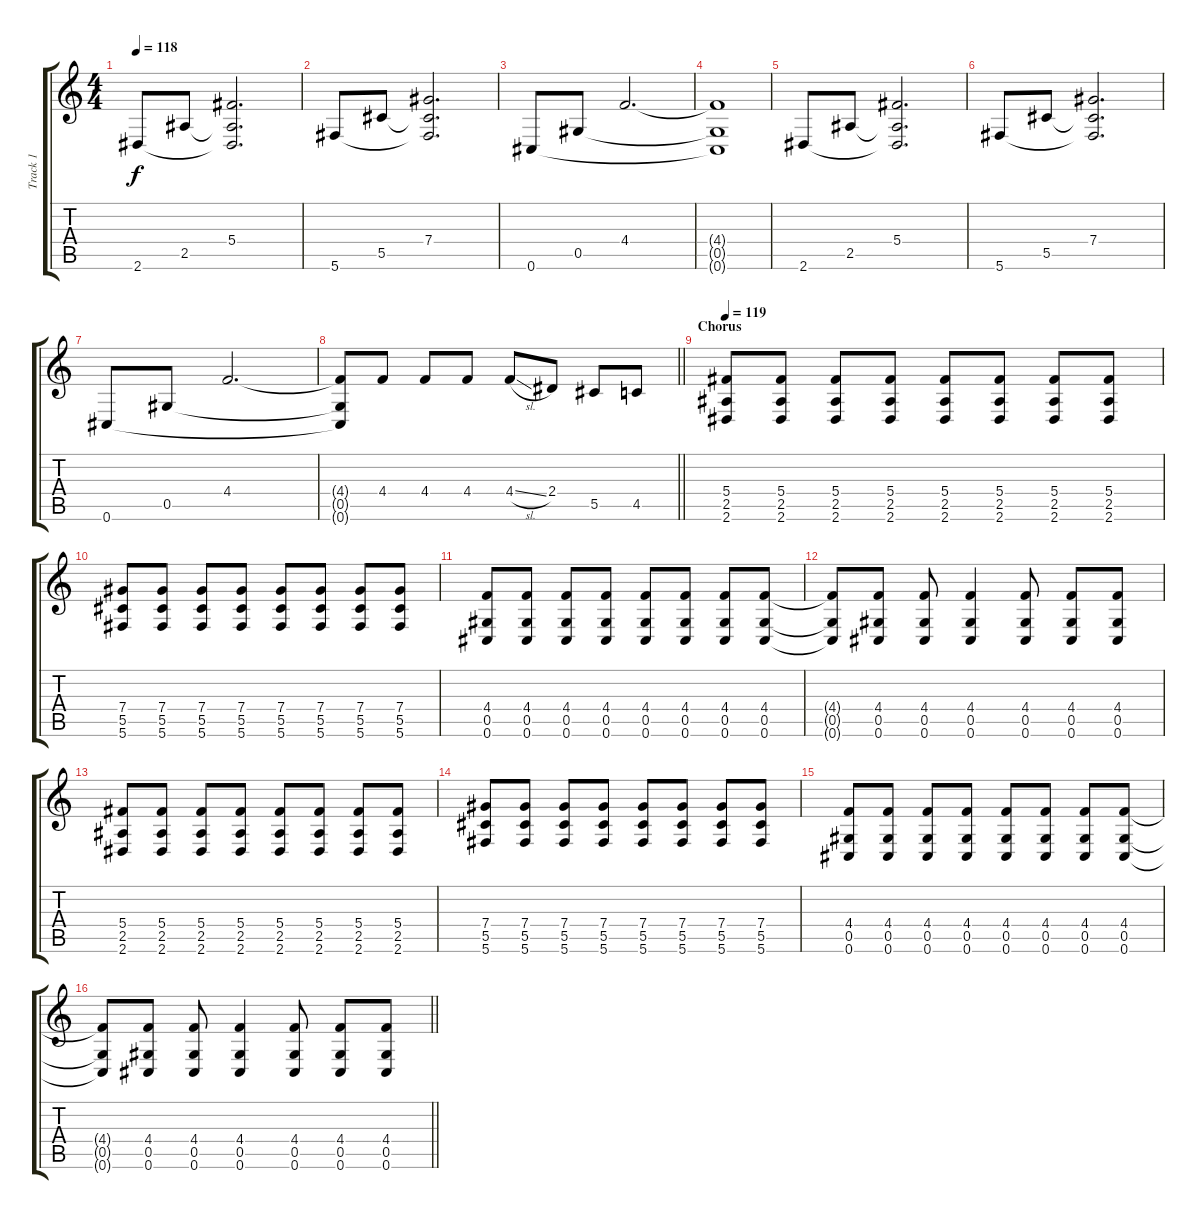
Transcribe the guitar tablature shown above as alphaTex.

\track ("Track 1" "Track 1") {instrument acousticguitarsteel}
\staff {score tabs}
\tuning (Eb4 Bb3 Gb3 Db3 Ab2 Db2) {hide}
\ts (4 4)
\section ("" "")
\tempo 118
\clef g2
\ks c
2.6.8{dy f} 2.5.8 (5.4 2.5{t} 2.6{t}).2{d} |
5.6.8 5.5.8 (7.4 5.5{t} 5.6{t}).2{d} |
0.6.8 0.5.8 4.4.2{d} |
(4.4{t} 0.5{t} 0.6{t}).1 |
2.6.8 2.5.8 (5.4 2.5{t} 2.6{t}).2{d} |
5.6.8 5.5.8 (7.4 5.5{t} 5.6{t}).2{d} |
0.6.8 0.5.8 4.4.2{d} |
\barLineRight lightlight
(4.4{t} 0.5{t} 0.6{t}).8 4.4.8 4.4.8 4.4.8 4.4{sl}.8 2.4.8 5.5.8 4.5.8 |
\section ("" "Chorus")
\tempo 119
(5.4 2.5 2.6).8 (5.4 2.5 2.6).8 (5.4 2.5 2.6).8 (5.4 2.5 2.6).8 (5.4 2.5 2.6).8 (5.4 2.5 2.6).8 (5.4 2.5 2.6).8 (5.4 2.5 2.6).8 |
(7.4 5.5 5.6).8 (7.4 5.5 5.6).8 (7.4 5.5 5.6).8 (7.4 5.5 5.6).8 (7.4 5.5 5.6).8 (7.4 5.5 5.6).8 (7.4 5.5 5.6).8 (7.4 5.5 5.6).8 |
(4.4 0.5 0.6).8 (4.4 0.5 0.6).8 (4.4 0.5 0.6).8 (4.4 0.5 0.6).8 (4.4 0.5 0.6).8 (4.4 0.5 0.6).8 (4.4 0.5 0.6).8 (4.4 0.5 0.6).8 |
(4.4{t} 0.5{t} 0.6{t}).8 (4.4 0.5 0.6).8 (4.4 0.5 0.6).8 (4.4 0.5 0.6).4 (4.4 0.5 0.6).8 (4.4 0.5 0.6).8 (4.4 0.5 0.6).8 |
(5.4 2.5 2.6).8 (5.4 2.5 2.6).8 (5.4 2.5 2.6).8 (5.4 2.5 2.6).8 (5.4 2.5 2.6).8 (5.4 2.5 2.6).8 (5.4 2.5 2.6).8 (5.4 2.5 2.6).8 |
(7.4 5.5 5.6).8 (7.4 5.5 5.6).8 (7.4 5.5 5.6).8 (7.4 5.5 5.6).8 (7.4 5.5 5.6).8 (7.4 5.5 5.6).8 (7.4 5.5 5.6).8 (7.4 5.5 5.6).8 |
(4.4 0.5 0.6).8 (4.4 0.5 0.6).8 (4.4 0.5 0.6).8 (4.4 0.5 0.6).8 (4.4 0.5 0.6).8 (4.4 0.5 0.6).8 (4.4 0.5 0.6).8 (4.4 0.5 0.6).8 |
\barLineRight lightlight
(4.4{t} 0.5{t} 0.6{t}).8 (4.4 0.5 0.6).8 (4.4 0.5 0.6).8 (4.4 0.5 0.6).4 (4.4 0.5 0.6).8 (4.4 0.5 0.6).8 (4.4 0.5 0.6).8
